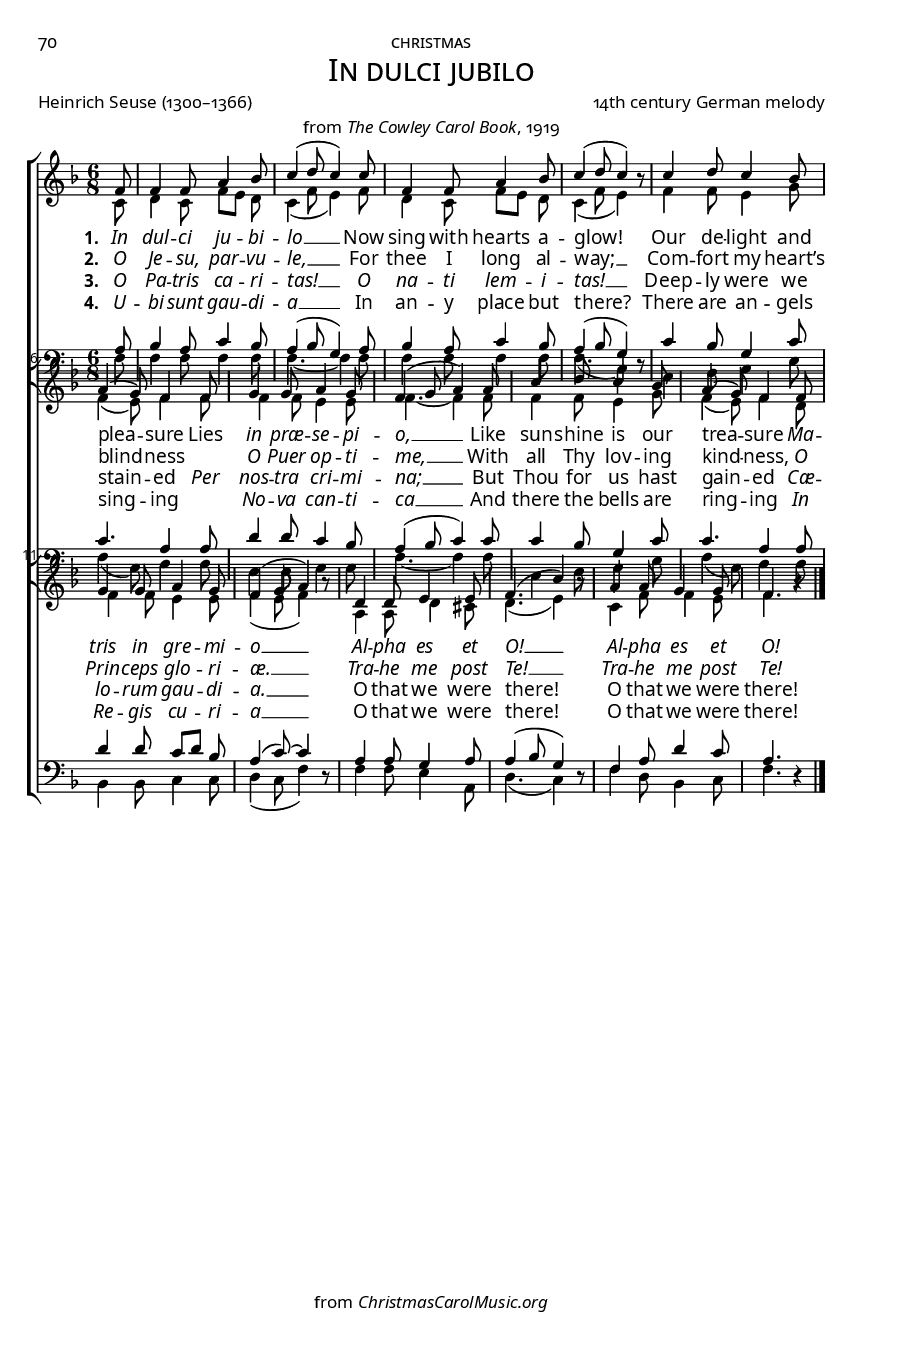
\version "2.14.2"
\include "util.ly"
\header {
    title = \markup{\override #'(font-name . "Garamond Premr Pro Smbd Subh"){ \abs-fontsize #15 \smallCapsOldStyle"In dulci jubilo"}}
    poet = \markup\oldStyleNum"Heinrich Seuse (1300–1366)"
    composer = \markup\oldStyleNum"14th century German melody"
    
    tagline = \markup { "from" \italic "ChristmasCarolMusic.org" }
  }\paper {
  print-all-headers = ##f
  paper-height = 9\in
  paper-width = 6\in
  indent = 0\in
  %system-system-spacing = #'((basic-distance . 10) (padding . 0))
  system-system-spacing =
    #'((basic-distance . 0)
       (minimum-distance . 0)
       (padding . -5)
       (stretchability . 100))
  score-markup-spacing = 
    #'((basic-distance . 0)
       (minimum-distance . 0)
       (padding . 0)
       (stretchability . 0))
  markup-markup-spacing =
    #'((basic-distance . 0)
       (minimum-distance . 0)
       (padding . 1)
       (stretchability . 40))
  
  ragged-last-bottom = ##t
  ragged-bottom = ##f
  two-sided = ##t
  inner-margin = 0.5\in
  outer-margin = 0.25\in
  top-margin = 0.25\in
  bottom-margin = 0.25\in
  first-page-number = #070
  print-first-page-number = ##t
  headerLine = \markup{ \smallCapsOldStyle"christmas"}
  oddHeaderMarkup = \markup\fill-line{
     \abs-fontsize #8.5
     \combine 
        \fill-line{"" \on-the-fly #print-page-number-check-first
        \oldStylePageNum""
        }
        \fill-line{\headerLine}
  }
  evenHeaderMarkup = \markup {
     \abs-fontsize #8.5
     \combine
        \on-the-fly #print-page-number-check-first
        \oldStylePageNum""
        \fill-line{\headerLine}
  }
}
#(set-global-staff-size 15) \paper{ #(define fonts (make-pango-font-tree "GoudyOlSt BT" "Garamond Premier Pro" "Garamond Premier Pro" (/ 15 20))) }

\markup\fill-line{\concat { "from " \italic "The Cowley Carol Book" \oldStyleNum", 1919"}}


















\header {
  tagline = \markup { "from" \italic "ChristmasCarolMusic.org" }
}
global = {
  \key f \major
  \time 6/8
}

sopMusic = \relative c' {
  \partial 8 f8 |
  f4 f8 a4 bes8 |
  c4( d8 c4) c8 |
  f,4 f8 a4 bes8 |
  c4( d8 c4) b8\rest |
  c4 d8 c4 bes8 |
  
  a4( g8) f4 f8 |
  g4 g8 a4 g8 |
  f4( g8 a4) a8 |
  c4 d8 c4 bes8 |
  a4( g8) f4 f8 |
  
  g4 g8 a4 g8 |
  f4( g8 a4) b8\rest |
  d,4 d8 e4 e8 |
  f4.( c'4) b8\rest |
  a4 a8 g4 g8 |
  \partial 8*5 f4. b4\rest \bar "|."
}
sopWords = \lyricmode {
  
}

altoMusic = \relative c' {
  c8 |
  d4 c8 f[ e] d |
  c4( f8 e4) f8 |
  d4 c8 f[ e] d |
  c4( f8 e4) s8 |
  f4 f8 e4 g8 |
  
  f4( e8) f4 f8 |
  f4 f8 e4 e8 |
  f4.~ f4 f8 |
  f4 f8 e4 g8 |
  f4( e8) f4 d8 |
  
  f4 f8 e4 e8 |
  f4( e8 f4) s8 |
  a,4 a8 d4 cis8 |
  d4.( e4) s8 |
  c4 f8 f4 e8 |
  f4. s4 \bar "|."

}
altoWords = \lyricmode {
  \dropLyricsV
  \set stanza = #"1. "
  \markup\italic In \markup\italic dul -- \markup\italic ci \markup\italic ju -- \markup\italic bi -- \markup\italic lo __ Now sing with hearts a -- glow!
%8.5x11  __
  Our de -- light and plea -- sure Lies \markup\italic in \markup\italic præ -- \markup\italic se -- \markup\italic pi -- \markup\italic o, __
  Like sun -- shine is our trea -- sure
  \markup\italic Ma -- \markup\italic tris \markup\italic in \markup\italic gre -- \markup\italic mi -- \markup\italic o __
  \markup\italic Al -- \markup\italic pha \markup\italic es \markup\italic et \markup\italic O! __
  \markup\italic Al -- \markup\italic pha \markup\italic es \markup\italic et \markup\italic O!
}
altoWordsII = \lyricmode {
  \dropLyricsV
  \set stanza = #"2. "
  \markup\italic O \markup\italic Je -- \markup\italic su, \markup\italic par -- \markup\italic vu -- \markup\italic le, __
  For thee I long al -- way; __
  Com -- fort my heart’s blind -- ness ""
  \markup\italic O \markup\italic Puer \markup\italic op -- \markup\italic ti -- \markup\italic me, __
  With all Thy lov -- ing kind -- ness,
  \markup\italic O \markup\italic Prin -- \markup\italic ceps \markup\italic glo -- \markup\italic ri -- \markup\italic æ. __
  \markup\italic Tra -- \markup\italic he \markup\italic me \markup\italic post \markup\italic Te! __
  \markup\italic Tra -- \markup\italic he \markup\italic me \markup\italic post \markup\italic Te!
}
altoWordsIII = \lyricmode {
  \dropLyricsV
  \set stanza = #"3. "
  \markup\italic O \markup\italic Pa -- \markup\italic tris \markup\italic ca -- \markup\italic ri -- \markup\italic tas! __
  \markup\italic O \markup\italic na -- \markup\italic ti \markup\italic lem -- \markup\italic i -- \markup\italic tas! __
  Deep -- ly were we stain -- ed
  \markup\italic Per \markup\italic nos -- \markup\italic tra \markup\italic cri -- \markup\italic mi -- \markup\italic na; __
  But Thou for us hast gain -- ed
  \markup\italic Cæ -- \markup\italic lo -- \markup\italic rum \markup\italic gau -- \markup\italic di -- \markup\italic a. __
  O that we were there! O that we were there! 
}
altoWordsIV = \lyricmode {
  \dropLyricsV
  \set stanza = #"4. "
  \markup\italic U -- \markup\italic bi \markup\italic sunt \markup\italic gau -- \markup\italic di -- \markup\italic a __
  In an -- y place  but there?
  There are an -- gels sing -- ing ""
  \markup\italic No -- \markup\italic va \markup\italic can -- \markup\italic ti -- \markup\italic ca __
  And there the bells are ring -- ing
  \markup\italic In \markup\italic Re -- \markup\italic gis \markup\italic cu -- \markup\italic ri -- \markup\italic a __
  O that we were there! O that we were there!
}

tenorMusic = \relative c' {
  a8 |
  bes4 a8 c4 bes8 |
  a4( bes8 g4) a8 |
  bes4 a8 c4 bes8 |
  a4( bes8 g4) s8 |
  c4 bes8 g4 c8 |
  
  c4. a4 a8 |
  d4 d8 c4 bes8 |
  a4( bes8 c4) c8 |
  c4 bes8 g4 c8 |
  c4. a4 a8 |
  
  d4 d8 c[ d] bes |
  a4( c8)~ c4 s8 |
  a4 a8 g4 a8 |
  a4( bes8 g4) s8 |
  f4 a8 d4 c8 |
  a4. s4 \bar "|."
}
tenorWords = \lyricmode {

}

bassMusic = \relative c {
  f8 |
  f4 f8 f4 f8 |
  f4.~ f4 f8 |
  f4 f8 f4 f8 |
  f4.( c4) d8\rest |
  a4 bes8 c4 e8 |
  
  f4( c8) d4 d8 |
  bes4 bes8 c4 c8 |
  f4.~ f4 f8 |
  a,4 bes8 c4 e8 |
  f4( c8) d4 d8 |
  
  bes4 bes8 c4 c8 |
  d4( c8 f4) d8\rest |
  f4 f8 e4 a,8 |
  d4.( c4) d8\rest |
  f4 d8 bes4 c8 |
  f4. d4\rest \bar "|."

}
bassWords = \lyricmode {

}

\score {
  <<
   \new ChoirStaff <<
%    \new Lyrics = sopranos \with { \override VerticalAxisGroup #'nonstaff-relatedstaff-spacing = #'((basic-distance . 1)) }
    \new Staff = women <<
      \new Voice = "sopranos" { \voiceOne << \global \sopMusic >> }
      \new Voice = "altos" { \voiceTwo << \global \altoMusic >> }
    >>
    \new Lyrics \with { alignAboveContext = #"women" \override VerticalAxisGroup #'nonstaff-relatedstaff-spacing = #'((basic-distance . 1))} \lyricsto "sopranos" \sopWords
    \new Lyrics = "altosIV"  \with { alignBelowContext = #"women" } \lyricsto "sopranos" \altoWordsIV
    \new Lyrics = "altosIII"  \with { alignBelowContext = #"women" } \lyricsto "sopranos" \altoWordsIII
    \new Lyrics = "altosII"  \with { alignBelowContext = #"women" } \lyricsto "sopranos" \altoWordsII
    \new Lyrics = "altos"  \with { alignBelowContext = #"women" \override VerticalAxisGroup #'nonstaff-relatedstaff-spacing = #'((basic-distance . 1)) } \lyricsto "sopranos" \altoWords
   \new Staff = men <<
      \clef bass
      \new Voice = "tenors" { \voiceOne << \global \tenorMusic >> }
      \new Voice = "basses" { \voiceTwo << \global \bassMusic >> }
    >>
    \new Lyrics \with { alignAboveContext = #"men" \override VerticalAxisGroup #'nonstaff-relatedstaff-spacing = #'((basic-distance . 1)) } \lyricsto "tenors" \tenorWords
    \new Lyrics \with { alignBelowContext = #"men" \override VerticalAxisGroup #'nonstaff-relatedstaff-spacing = #'((basic-distance . 1)) } \lyricsto "basses" \bassWords
  >>
%    \new PianoStaff << \new Staff { \new Voice { \pianoRH } } \new Staff { \clef "bass" \pianoLH } >>
  >>
  \layout {
    \context {
      \Score
      \override SpacingSpanner #'base-shortest-duration = #(ly:make-moment 1 2)
      \override SpacingSpanner #'common-shortest-duration = #(ly:make-moment 1 2)
    }
    \context {
      % Remove all empty staves
      % \Staff \RemoveEmptyStaves \override VerticalAxisGroup #'remove-first = ##t
    }
    \context {
      \Lyrics
      \override LyricText #'X-offset = #center-on-word
    }
  }
  
  \midi {
    \tempo 4 = 90
    \set Staff.midiInstrument = "flute"
  
    \context {
      \Voice
      \remove "Dynamic_performer"
    }
  }
}
